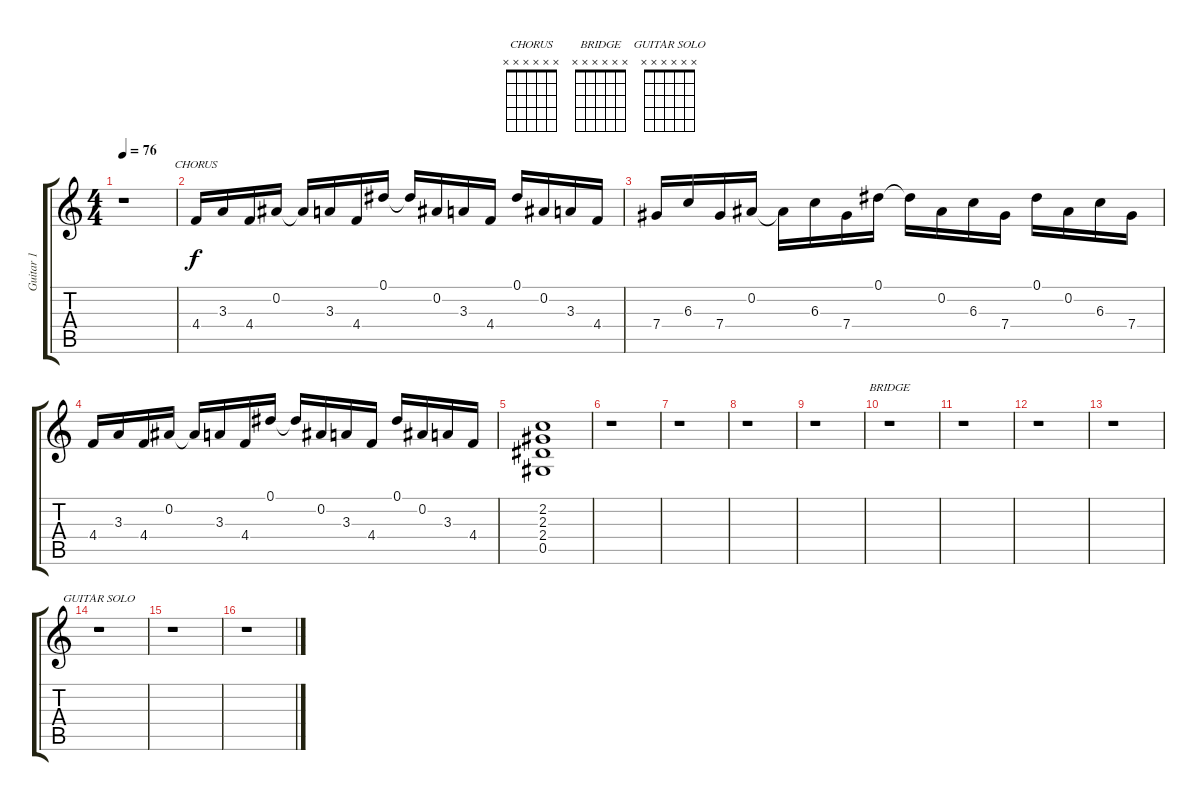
\track ("Guitar 1" "Guitar 1") {instrument distortionguitar}
\staff {score tabs}
\tuning (Eb4 Bb3 Gb3 Db3 Ab2 Eb2) {hide}
\chord ("CHORUS" x x x x x x) {firstfret 0}
\chord ("BRIDGE" x x x x x x) {firstfret 0}
\chord ("GUITAR SOLO" x x x x x x) {firstfret 0}
\ts (4 4)
\tempo 76
\clef g2
\ks c
r.1{dy f} |
4.4.16{ch "CHORUS"} 3.3.16 4.4.16 0.2.16 0.2{t}.16 3.3.16 4.4.16 0.1.16 0.1{t}.16 0.2.16 3.3.16 4.4.16 0.1.16 0.2.16 3.3.16 4.4.16 |
7.4.16 6.3.16 7.4.16 0.2.16 0.2{t}.16 6.3.16 7.4.16 0.1.16 0.1{t}.16 0.2.16 6.3.16 7.4.16 0.1.16 0.2.16 6.3.16 7.4.16 |
4.4.16 3.3.16 4.4.16 0.2.16 0.2{t}.16 3.3.16 4.4.16 0.1.16 0.1{t}.16 0.2.16 3.3.16 4.4.16 0.1.16 0.2.16 3.3.16 4.4.16 |
(2.2 2.3 2.4 0.5).1 |
r.1 |
r.1 |
r.1 |
r.1 |
r.1{ch "BRIDGE"} |
r.1 |
r.1 |
r.1 |
r.1{ch "GUITAR SOLO"} |
r.1 |
r.1
